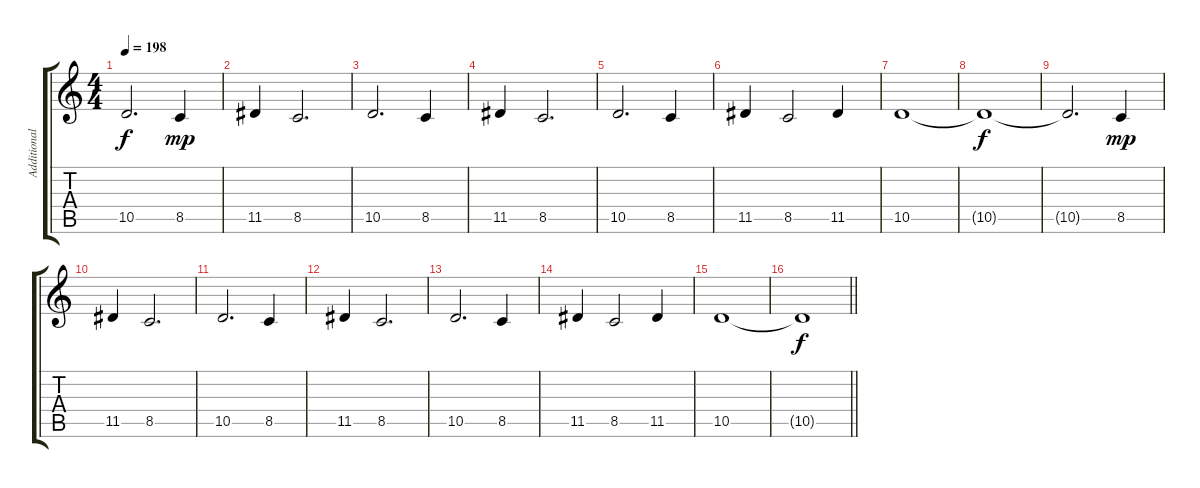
\track ("Additional stuff" "Additional") {instrument distortionguitar}
\staff {score tabs}
\tuning (B3 Gb3 D3 A2 E2 B1) {hide}
\ts (4 4)
\section ("" "")
\tempo 198
\clef g2
\ks c
10.5{t}.2{d dy f} 8.5.4{dy mp} |
11.5.4 8.5.2{d} |
10.5.2{d} 8.5.4 |
11.5.4 8.5.2{d} |
10.5.2{d} 8.5.4 |
11.5.4 8.5.2 11.5.4 |
10.5.1 |
10.5{t}.1{dy f} |
10.5{t}.2{d} 8.5.4{dy mp} |
11.5.4 8.5.2{d} |
10.5.2{d} 8.5.4 |
11.5.4 8.5.2{d} |
10.5.2{d} 8.5.4 |
11.5.4 8.5.2 11.5.4 |
10.5.1 |
\barLineRight lightlight
10.5{t}.1{dy f}
